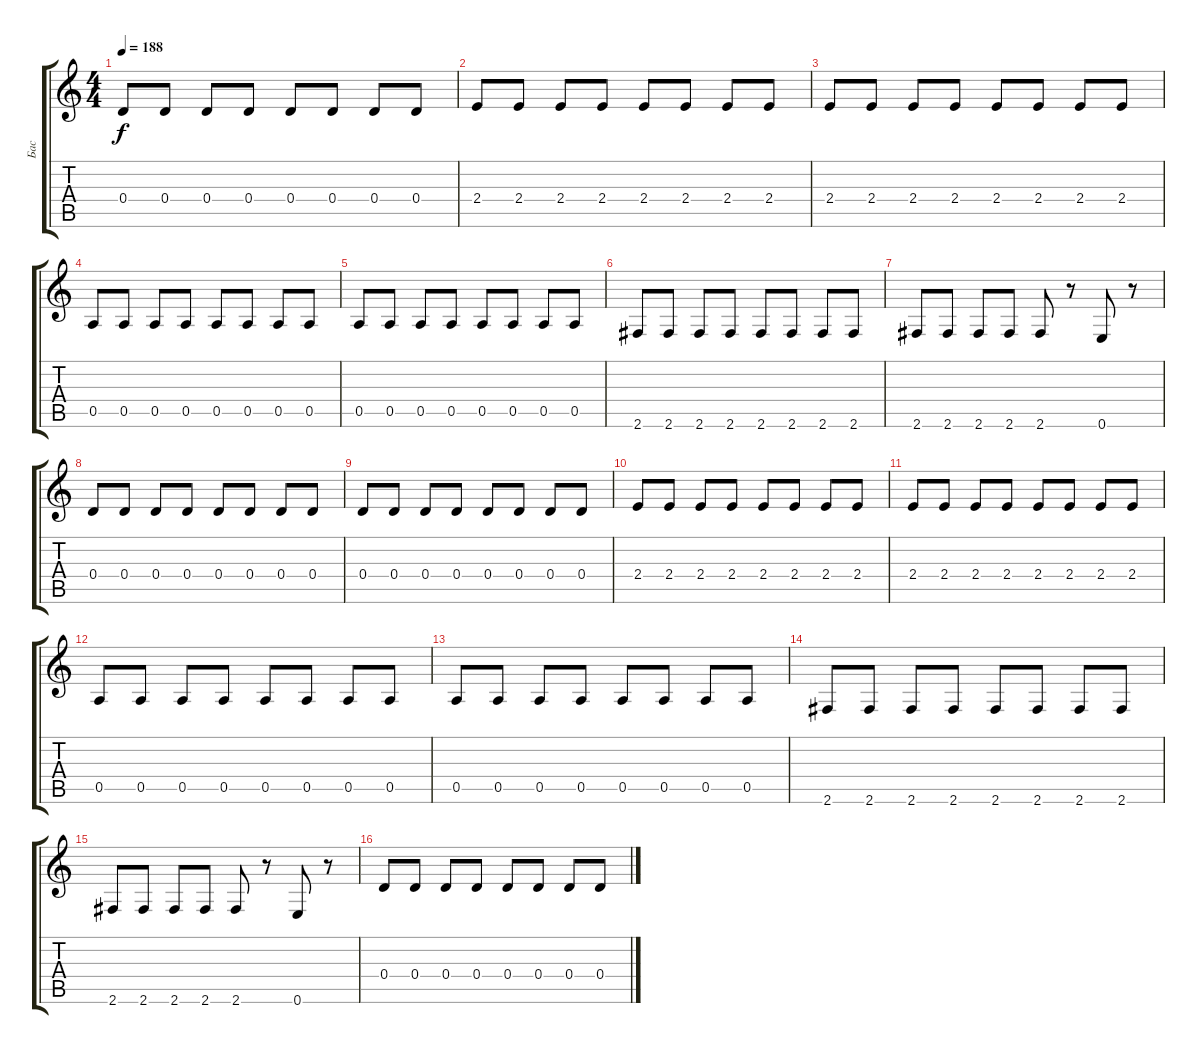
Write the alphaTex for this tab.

\track ("Бас" "Бас") {instrument electricbassfinger}
\staff {score tabs}
\tuning (E4 B3 G3 D3 A2 E2) {hide}
\ts (4 4)
\tempo 188
\clef g2
\ks c
0.4.8{dy f} 0.4.8 0.4.8 0.4.8 0.4.8 0.4.8 0.4.8 0.4.8 |
2.4.8 2.4.8 2.4.8 2.4.8 2.4.8 2.4.8 2.4.8 2.4.8 |
2.4.8 2.4.8 2.4.8 2.4.8 2.4.8 2.4.8 2.4.8 2.4.8 |
0.5.8 0.5.8 0.5.8 0.5.8 0.5.8 0.5.8 0.5.8 0.5.8 |
0.5.8 0.5.8 0.5.8 0.5.8 0.5.8 0.5.8 0.5.8 0.5.8 |
2.6.8 2.6.8 2.6.8 2.6.8 2.6.8 2.6.8 2.6.8 2.6.8 |
2.6.8 2.6.8 2.6.8 2.6.8 2.6.8 r.8 0.6.8 r.8 |
0.4.8 0.4.8 0.4.8 0.4.8 0.4.8 0.4.8 0.4.8 0.4.8 |
0.4.8 0.4.8 0.4.8 0.4.8 0.4.8 0.4.8 0.4.8 0.4.8 |
2.4.8 2.4.8 2.4.8 2.4.8 2.4.8 2.4.8 2.4.8 2.4.8 |
2.4.8 2.4.8 2.4.8 2.4.8 2.4.8 2.4.8 2.4.8 2.4.8 |
0.5.8 0.5.8 0.5.8 0.5.8 0.5.8 0.5.8 0.5.8 0.5.8 |
0.5.8 0.5.8 0.5.8 0.5.8 0.5.8 0.5.8 0.5.8 0.5.8 |
2.6.8 2.6.8 2.6.8 2.6.8 2.6.8 2.6.8 2.6.8 2.6.8 |
2.6.8 2.6.8 2.6.8 2.6.8 2.6.8 r.8 0.6.8 r.8 |
0.4.8 0.4.8 0.4.8 0.4.8 0.4.8 0.4.8 0.4.8 0.4.8
